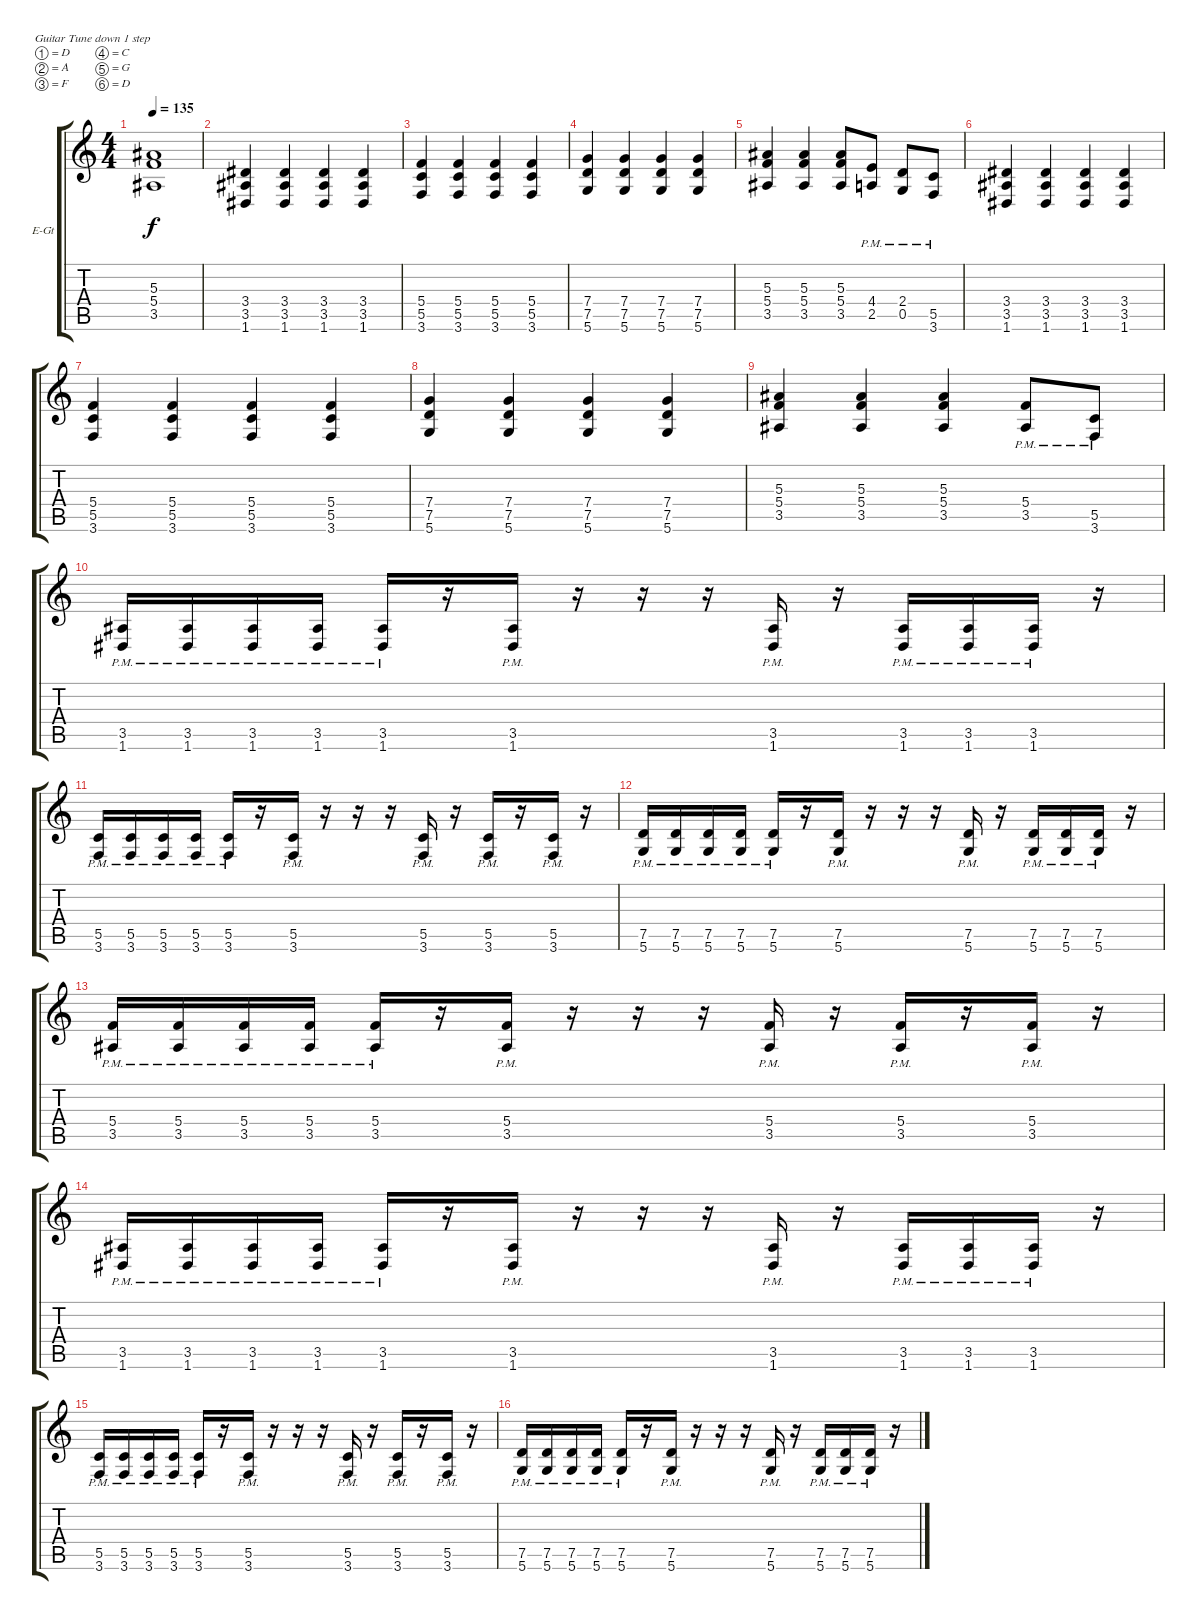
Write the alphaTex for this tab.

\defaultSystemsLayout 4
\bracketExtendMode groupsimilarinstruments
\firstSystemTrackNameOrientation horizontal
\otherSystemsTrackNameOrientation horizontal
\track ("Rhytm Guitar" "E-Gt") {instrument distortionguitar}
\staff {score tabs}
\tuning (D4 A3 F3 C3 G2 D2)
\ts (4 4)
\tempo 135
\clef g2
\scale
0.333333
\ks c
(3.5 5.4 5.3).1{dy f} |
\scale
0.333333 (1.6 3.5 3.4).4 (1.6 3.5 3.4).4 (1.6 3.4 3.5).4 (1.6 3.5 3.4).4 |
\scale
0.333333 (3.6 5.5 5.4).4 (3.6 5.5 5.4).4 (3.6 5.5 5.4).4 (5.5 3.6 5.4).4 |
\scale
0.333333 (5.6 7.5 7.4).4 (7.4 7.5 5.6).4 (7.4 7.5 5.6).4 (7.4 7.5 5.6).4 |
\scale
0.333333 (3.5 5.4 5.3).4 (3.5 5.4 5.3).4 (3.5 5.4 5.3).8 (2.5{pm} 4.4{pm}).8 (0.5{pm} 2.4{pm}).8 (5.5{pm} 3.6{pm}).8 |
\scale
0.333333 (1.6 3.5 3.4).4 (1.6 3.5 3.4).4 (1.6 3.4 3.5).4 (1.6 3.5 3.4).4 |
\scale
0.333333 (3.6 5.5 5.4).4 (3.6 5.5 5.4).4 (3.6 5.5 5.4).4 (5.5 3.6 5.4).4 |
\scale
0.333333 (5.6 7.5 7.4).4 (7.4 7.5 5.6).4 (7.4 7.5 5.6).4 (7.4 7.5 5.6).4 |
\scale
0.333333 (3.5 5.4 5.3).4 (3.5 5.4 5.3).4 (3.5 5.4 5.3).4 (3.5{pm} 5.4{pm}).8 (3.6{pm} 5.5{pm}).8 |
\scale
0.333333 (1.6{pm} 3.5{pm}).16 (1.6{pm} 3.5{pm}).16 (1.6{pm} 3.5{pm}).16 (1.6{pm} 3.5{pm}).16 (1.6{pm} 3.5{pm}).16 r.16 (1.6{pm} 3.5{pm}).16 r.16 r.16 r.16 (1.6{pm} 3.5{pm}).16 r.16 (1.6{pm} 3.5{pm}).16 (1.6{pm} 3.5{pm}).16 (1.6{pm} 3.5{pm}).16 r.16 |
(3.6{pm} 5.5{pm}).16 (3.6{pm} 5.5{pm}).16 (3.6{pm} 5.5{pm}).16 (3.6{pm} 5.5{pm}).16 (3.6{pm} 5.5{pm}).16 r.16 (3.6{pm} 5.5{pm}).16 r.16 r.16 r.16 (3.6{pm} 5.5{pm}).16 r.16 (3.6{pm} 5.5{pm}).16 r.16 (3.6{pm} 5.5{pm}).16 r.16 |
(5.6{pm} 7.5{pm}).16 (5.6{pm} 7.5{pm}).16 (5.6{pm} 7.5{pm}).16 (5.6{pm} 7.5{pm}).16 (5.6{pm} 7.5{pm}).16 r.16 (5.6{pm} 7.5{pm}).16 r.16 r.16 r.16 (5.6{pm} 7.5{pm}).16 r.16 (5.6{pm} 7.5{pm}).16 (5.6{pm} 7.5{pm}).16 (5.6{pm} 7.5{pm}).16 r.16 |
(3.5{pm} 5.4{pm}).16 (3.5{pm} 5.4{pm}).16 (3.5{pm} 5.4{pm}).16 (3.5{pm} 5.4{pm}).16 (3.5{pm} 5.4{pm}).16 r.16 (3.5{pm} 5.4{pm}).16 r.16 r.16 r.16 (3.5{pm} 5.4{pm}).16 r.16 (3.5{pm} 5.4{pm}).16 r.16 (3.5{pm} 5.4{pm}).16 r.16 |
(1.6{pm} 3.5{pm}).16 (1.6{pm} 3.5{pm}).16 (1.6{pm} 3.5{pm}).16 (1.6{pm} 3.5{pm}).16 (1.6{pm} 3.5{pm}).16 r.16 (1.6{pm} 3.5{pm}).16 r.16 r.16 r.16 (1.6{pm} 3.5{pm}).16 r.16 (1.6{pm} 3.5{pm}).16 (1.6{pm} 3.5{pm}).16 (1.6{pm} 3.5{pm}).16 r.16 |
(3.6{pm} 5.5{pm}).16 (3.6{pm} 5.5{pm}).16 (3.6{pm} 5.5{pm}).16 (3.6{pm} 5.5{pm}).16 (3.6{pm} 5.5{pm}).16 r.16 (3.6{pm} 5.5{pm}).16 r.16 r.16 r.16 (3.6{pm} 5.5{pm}).16 r.16 (3.6{pm} 5.5{pm}).16 r.16 (3.6{pm} 5.5{pm}).16 r.16 |
(5.6{pm} 7.5{pm}).16 (5.6{pm} 7.5{pm}).16 (5.6{pm} 7.5{pm}).16 (5.6{pm} 7.5{pm}).16 (5.6{pm} 7.5{pm}).16 r.16 (5.6{pm} 7.5{pm}).16 r.16 r.16 r.16 (5.6{pm} 7.5{pm}).16 r.16 (5.6{pm} 7.5{pm}).16 (5.6{pm} 7.5{pm}).16 (5.6{pm} 7.5{pm}).16 r.16
